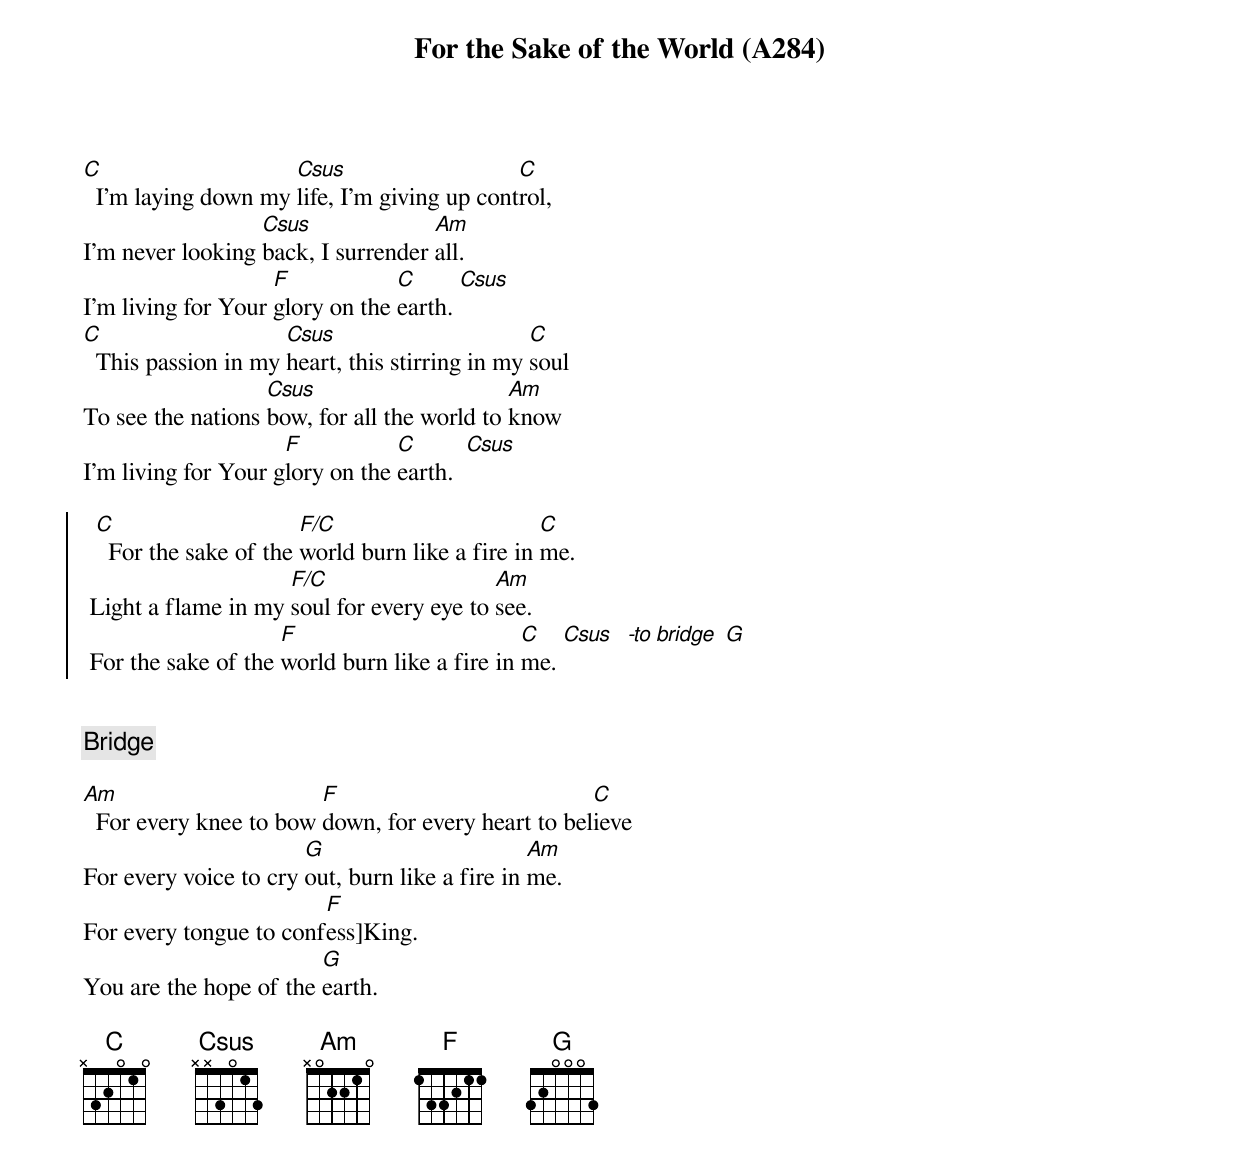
{title: For the Sake of the World (A284)}
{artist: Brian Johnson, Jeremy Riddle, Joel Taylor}

[C]  I'm laying down my [Csus]life, I'm giving up cont[C]rol,
I'm never looking [Csus]back, I surrender [Am]all.
I'm living for Your [F]glory on the [C]earth. [Csus]
[C]  This passion in my [Csus]heart, this stirring in my [C]soul
To see the nations [Csus]bow, for all the world to [Am]know
I'm living for Your g[F]lory on the [C]earth.  [Csus]

{soc}
  [C]  For the sake of the [F/C]world burn like a fire in [C]me.
 Light a flame in my [F/C]soul for every eye to [Am]see.
 For the sake of the [F]world burn like a fire in [C]me. [Csus]  [-to bridge] [G]
 {eoc}


{comment: Bridge}

[Am]  For every knee to bow [F]down, for every heart to bel[C]ieve
For every voice to cry [G]out, burn like a fire in [Am]me.
For every tongue to conf[F]ess]King.
You are the hope of the [G]earth.

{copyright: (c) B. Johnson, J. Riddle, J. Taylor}
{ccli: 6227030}
